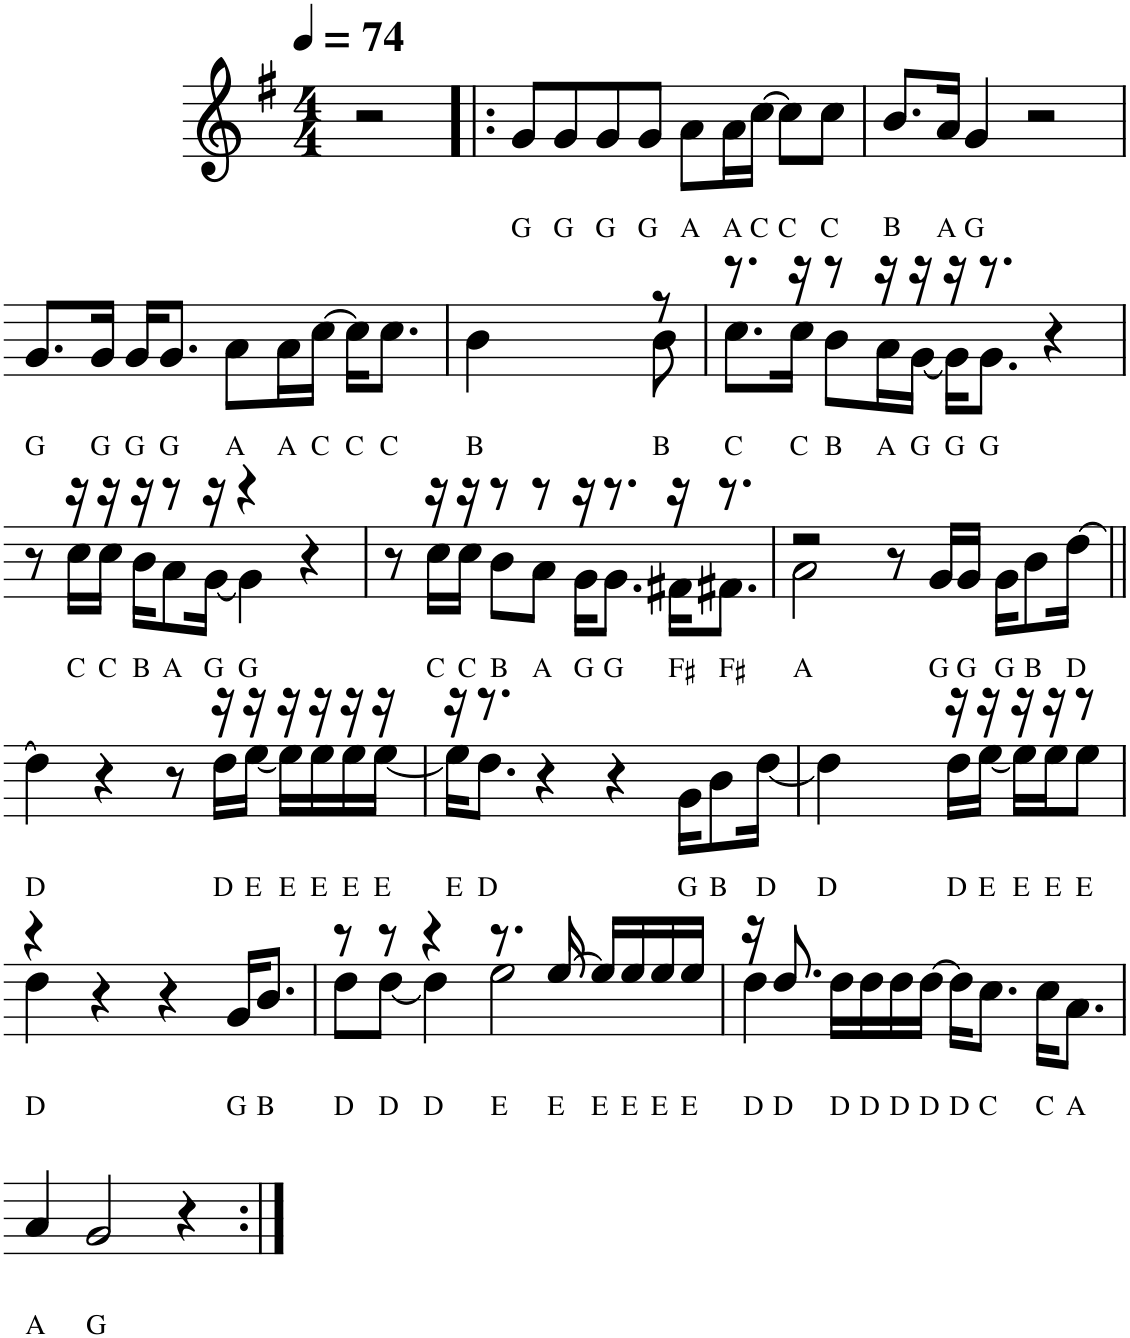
**kern
*part1
*staff1
*I"Flute
*I'Fl.
*clefG2
*k[f#]
*M4/4
*MM74
=1
2r
=2!|:
!LO:TX:b:t=G
8g/L
!LO:TX:b:t=G
8g/
!LO:TX:b:t=G
8g/
!LO:TX:b:t=G
8g/J
!LO:TX:b:t=A
8a\L
!LO:TX:b:t=A
16a\L
!LO:TX:b:t=C
[16cc\JJ
!LO:TX:b:t=C
8cc\L]
!LO:TX:b:t=C
8cc\J
=3
!LO:TX:b:t=B
8.b/L
!LO:TX:b:t=A
16a/Jk
!LO:TX:b:t=G
4g/
2r
!!LO:LB:g=z
=4
!LO:TX:b:t=G
8.g/L
!LO:TX:b:t=G
16g/Jk
!LO:TX:b:t=G
16g/KL
!LO:TX:b:t=G
8.g/J
!LO:TX:b:t=A
8a\L
!LO:TX:b:t=A
16a\L
!LO:TX:b:t=C
[16cc\JJ
!LO:TX:b:t=C
16cc\KL]
!LO:TX:b:t=C
8.cc\J
=5
*^
!LO:TX:b:t=B	!
2.ryy	4b\
.	8ryy
*v	*v
8ryy
*^
!LO:TX:b:t=B	!
8r	8b\
=6	=6
!LO:TX:b:t=C	!
8.r	8.cc\L
!LO:TX:b:t=C	!
16r	16cc\Jk
!LO:TX:b:t=B	!
8r	8b\L
!LO:TX:b:t=A	!
16r	16a\L
!LO:TX:b:t=G	!
16r	[16g\JJ
!LO:TX:b:t=G	!
16r	16g\KL]
!LO:TX:b:t=G	!
8.r	8.g\J
4r	4ryy
!!LO:LB:g=z	!!
=7	=7
8r	8ryy
!LO:TX:b:t=C	!
16r	16cc\LL
!LO:TX:b:t=C	!
16r	16cc\JJ
!LO:TX:b:t=B	!
16r	16b\KL
!LO:TX:b:t=A	!
8r	8a\
!LO:TX:b:t=G	!
16r	[16g\Jk
!LO:TX:b:t=G	!
4r	4g\]
4r	4ryy
=8	=8
8r	8ryy
!LO:TX:b:t=C	!
16r	16cc\LL
!LO:TX:b:t=C	!
16r	16cc\JJ
!LO:TX:b:t=B	!
8r	8b\L
!LO:TX:b:t=A	!
8r	8a\J
!LO:TX:b:t=G	!
16r	16g\KL
!LO:TX:b:t=G	!
8.r	8.g\J
!LO:TX:b:t=F♯	!
16r	16f#X\KL
!LO:TX:b:t=F♯	!
8.r	8.f#X\J
=9	=9
!LO:TX:b:t=A	!
2r	2a\
8r	2ryy
!LO:TX:b:t=G	!
16g/LL	.
!LO:TX:b:t=G	!
16g/JJ	.
!LO:TX:b:t=G	!
16g\KL	.
!LO:TX:b:t=B	!
8b\	.
!LO:TX:b:t=D	!
[16dd\Jk	.
!!LO:LB:g=z	!!
=10||	=10||
!LO:TX:b:t=D	!
4dd\]	8ryy
*v	*v
4r
8r
*^
!LO:TX:b:t=D	!
16r	16dd\LL
!LO:TX:b:t=E	!
16r	[16ee\JJ
!LO:TX:b:t=E	!
16r	16ee\LL]
!LO:TX:b:t=E	!
16r	16ee\
!LO:TX:b:t=E	!
16r	16ee\
!LO:TX:b:t=E	!
16r	[16ee\JJ
=11	=11
!LO:TX:b:t=E	!
16r	16ee\KL]
!LO:TX:b:t=D	!
8.r	8.dd\J
4r	2.ryy
4r	.
!LO:TX:b:t=G	!
16g\KL	.
!LO:TX:b:t=B	!
8b\	.
!LO:TX:b:t=D	!
[16dd\Jk	.
=12	=12
!LO:TX:b:t=D	!
2ryy	4dd\]
.	4.ryy
8ryy	.
!LO:TX:b:t=D	!
16r	16dd\LL
!LO:TX:b:t=E	!
16r	[16ee\JJ
!LO:TX:b:t=E	!
16r	16ee\LL]
!LO:TX:b:t=E	!
16r	16ee\J
!LO:TX:b:t=E	!
8r	8ee\J
!!LO:LB:g=z	!!
=13	=13
!LO:TX:b:t=D	!
4r	4dd\
4r	2.ryy
4r	.
!LO:TX:b:t=G	!
16g/KL	.
!LO:TX:b:t=B	!
8.b/J	.
=14	=14
!LO:TX:b:t=D	!
8r	8dd\L
!LO:TX:b:t=D	!
8r	[8dd\J
!LO:TX:b:t=D	!
4r	4dd\]
!LO:TX:b:t=E	!
8.r	2ee\
!LO:TX:b:t=E	!
[16ee/	.
!LO:TX:b:t=E	!
16ee/LL]	.
!LO:TX:b:t=E	!
16ee/	.
!LO:TX:b:t=E	!
16ee/	.
!LO:TX:b:t=E	!
16ee/JJ	.
=15	=15
!LO:TX:b:t=D	!
16r	4dd\
!LO:TX:b:t=D	!
8.dd/	.
!LO:TX:b:t=D	!
16dd\LL	2.ryy
!LO:TX:b:t=D	!
16dd\	.
!LO:TX:b:t=D	!
16dd\	.
!LO:TX:b:t=D	!
[16dd\JJ	.
!LO:TX:b:t=D	!
16dd\KL]	.
!LO:TX:b:t=C	!
8.cc\J	.
!LO:TX:b:t=C	!
16cc\KL	.
!LO:TX:b:t=A	!
8.a\J	.
*v	*v
!!LO:LB:g=z
=16
!LO:TX:b:t=A
4a/
!LO:TX:b:t=G
2g/
4r
=:|!
*-
